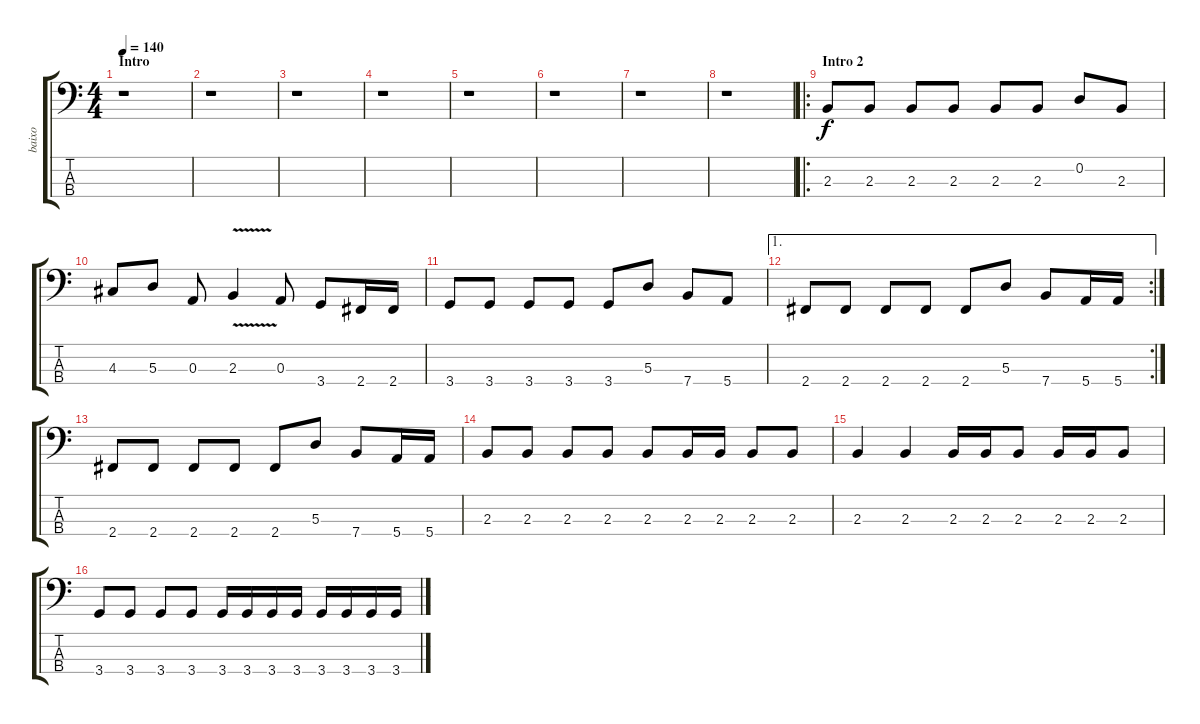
\track ("baixo" "baixo") {instrument electricbassfinger}
\staff {score tabs}
\tuning (G2 D2 A1 E1) {hide}
\ts (4 4)
\section ("" "Intro")
\tempo 140
\clef f4
\ks c
r.1{dy f instrument electricbassfinger} |
r.1 |
r.1 |
r.1 |
r.1 |
r.1 |
r.1 |
r.1 |
\ro
\section ("" "Intro 2")
2.3.8 2.3.8 2.3.8 2.3.8 2.3.8 2.3.8 0.2.8 2.3.8 |
4.3.8 5.3.8 0.3.8 2.3{v}.4 0.3.8 3.4.8 2.4.16 2.4.16 |
3.4.8 3.4.8 3.4.8 3.4.8 3.4.8 5.3.8 7.4.8 5.4.8 |
\ae 1
\rc 2
2.4.8 2.4.8 2.4.8 2.4.8 2.4.8 5.3.8 7.4.8 5.4.16 5.4.16 |
2.4.8 2.4.8 2.4.8 2.4.8 2.4.8 5.3.8 7.4.8 5.4.16 5.4.16 |
2.3.8 2.3.8 2.3.8 2.3.8 2.3.8 2.3.16 2.3.16 2.3.8 2.3.8 |
2.3.4 2.3.4 2.3.16 2.3.16 2.3.8 2.3.16 2.3.16 2.3.8 |
3.4.8 3.4.8 3.4.8 3.4.8 3.4.16 3.4.16 3.4.16 3.4.16 3.4.16 3.4.16 3.4.16 3.4.16
